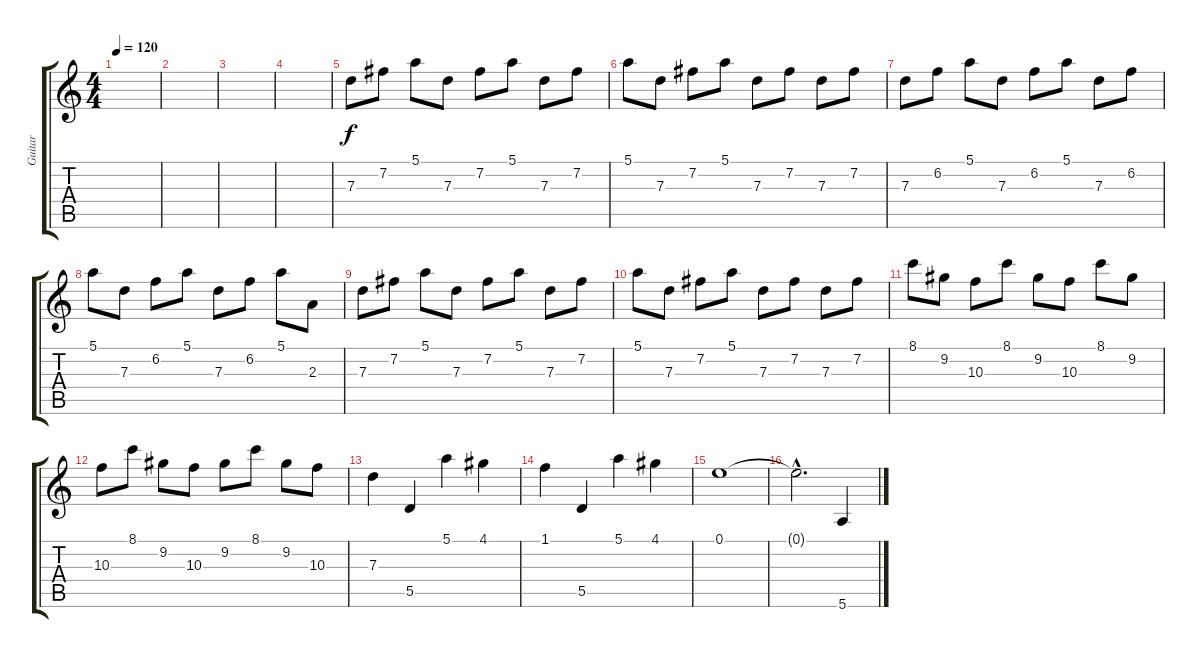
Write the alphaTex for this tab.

\track ("Guitar" "Guitar") {instrument electricguitarclean}
\staff {score tabs}
\tuning (E4 B3 G3 D3 A2 E2) {hide}
\ts (4 4)
\tempo 120
\clef g2
\ks c
|
|
|
|
7.3.8{volume 7} 7.2.8 5.1.8 7.3.8 7.2.8 5.1.8 7.3.8 7.2.8 |
5.1.8 7.3.8 7.2.8 5.1.8 7.3.8 7.2.8 7.3.8 7.2.8 |
7.3.8 6.2.8 5.1.8 7.3.8 6.2.8 5.1.8 7.3.8 6.2.8 |
5.1.8 7.3.8 6.2.8 5.1.8 7.3.8 6.2.8 5.1.8 2.3.8 |
7.3.8 7.2.8 5.1.8 7.3.8 7.2.8 5.1.8 7.3.8 7.2.8 |
5.1.8 7.3.8 7.2.8 5.1.8 7.3.8 7.2.8 7.3.8 7.2.8 |
8.1.8 9.2.8 10.3.8 8.1.8 9.2.8 10.3.8 8.1.8 9.2.8 |
10.3.8 8.1.8 9.2.8 10.3.8 9.2.8 8.1.8 9.2.8 10.3.8 |
7.3.4 5.5.4 5.1.4 4.1.4 |
1.1.4 5.5.4 5.1.4 4.1.4 |
0.1.1 |
0.1{hac t}.2{d} 5.6.4
